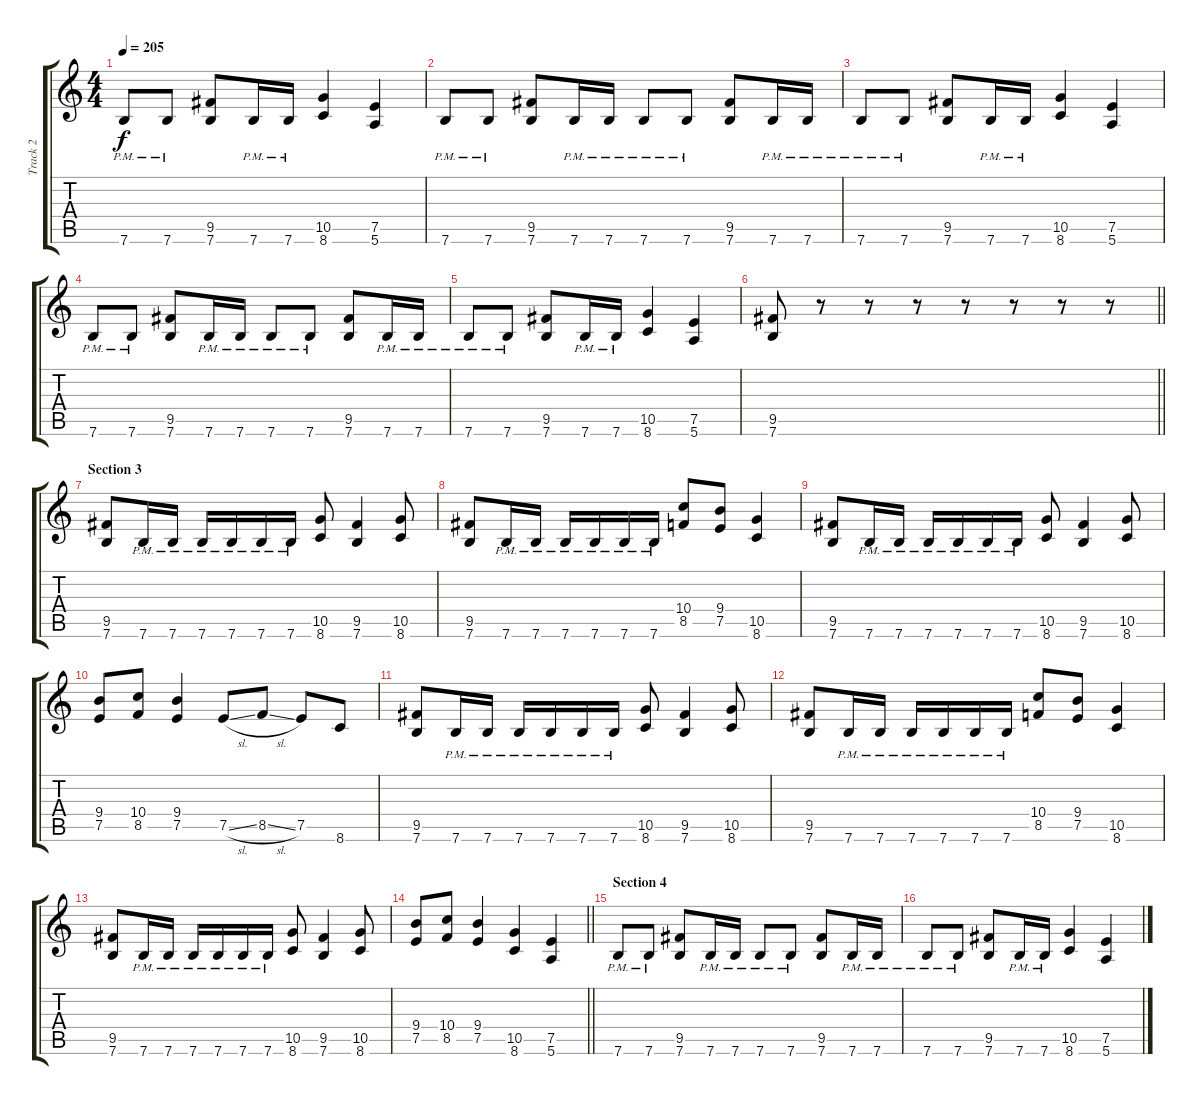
\track ("Track 2" "Track 2") {instrument overdrivenguitar}
\staff {score tabs}
\tuning (E4 B3 G3 D3 A2 E2) {hide}
\ts (4 4)
\tempo 205
\clef g2
\ks c
7.6{pm}.8{dy f} 7.6{pm}.8 (9.5 7.6).8 7.6{pm}.16 7.6{pm}.16 (10.5 8.6).4 (7.5 5.6).4 |
7.6{pm}.8 7.6{pm}.8 (9.5 7.6).8 7.6{pm}.16 7.6{pm}.16 7.6{pm}.8 7.6{pm}.8 (9.5 7.6).8 7.6{pm}.16 7.6{pm}.16 |
7.6{pm}.8 7.6{pm}.8 (9.5 7.6).8 7.6{pm}.16 7.6{pm}.16 (10.5 8.6).4 (7.5 5.6).4 |
7.6{pm}.8 7.6{pm}.8 (9.5 7.6).8 7.6{pm}.16 7.6{pm}.16 7.6{pm}.8 7.6{pm}.8 (9.5 7.6).8 7.6{pm}.16 7.6{pm}.16 |
7.6{pm}.8 7.6{pm}.8 (9.5 7.6).8 7.6{pm}.16 7.6{pm}.16 (10.5 8.6).4 (7.5 5.6).4 |
\barLineRight lightlight
(9.5 7.6).8 r.8 r.8 r.8 r.8 r.8 r.8 r.8 |
\section ("" "Section 3")
(9.5 7.6).8 7.6{pm}.16 7.6{pm}.16 7.6{pm}.16 7.6{pm}.16 7.6{pm}.16 7.6{pm}.16 (10.5 8.6).8 (9.5 7.6).4 (10.5 8.6).8 |
(9.5 7.6).8 7.6{pm}.16 7.6{pm}.16 7.6{pm}.16 7.6{pm}.16 7.6{pm}.16 7.6{pm}.16 (10.4 8.5).8 (9.4 7.5).8 (10.5 8.6).4 |
(9.5 7.6).8 7.6{pm}.16 7.6{pm}.16 7.6{pm}.16 7.6{pm}.16 7.6{pm}.16 7.6{pm}.16 (10.5 8.6).8 (9.5 7.6).4 (10.5 8.6).8 |
(9.4 7.5).8 (10.4 8.5).8 (9.4 7.5).4 7.5{sl}.8 8.5{sl}.8 7.5.8 8.6.8 |
(9.5 7.6).8 7.6{pm}.16 7.6{pm}.16 7.6{pm}.16 7.6{pm}.16 7.6{pm}.16 7.6{pm}.16 (10.5 8.6).8 (9.5 7.6).4 (10.5 8.6).8 |
(9.5 7.6).8 7.6{pm}.16 7.6{pm}.16 7.6{pm}.16 7.6{pm}.16 7.6{pm}.16 7.6{pm}.16 (10.4 8.5).8 (9.4 7.5).8 (10.5 8.6).4 |
(9.5 7.6).8 7.6{pm}.16 7.6{pm}.16 7.6{pm}.16 7.6{pm}.16 7.6{pm}.16 7.6{pm}.16 (10.5 8.6).8 (9.5 7.6).4 (10.5 8.6).8 |
\barLineRight lightlight
(9.4 7.5).8 (10.4 8.5).8 (9.4 7.5).4 (10.5 8.6).4 (7.5 5.6).4 |
\section ("" "Section 4")
7.6{pm}.8 7.6{pm}.8 (9.5 7.6).8 7.6{pm}.16 7.6{pm}.16 7.6{pm}.8 7.6{pm}.8 (9.5 7.6).8 7.6{pm}.16 7.6{pm}.16 |
7.6{pm}.8 7.6{pm}.8 (9.5 7.6).8 7.6{pm}.16 7.6{pm}.16 (10.5 8.6).4 (7.5 5.6).4
